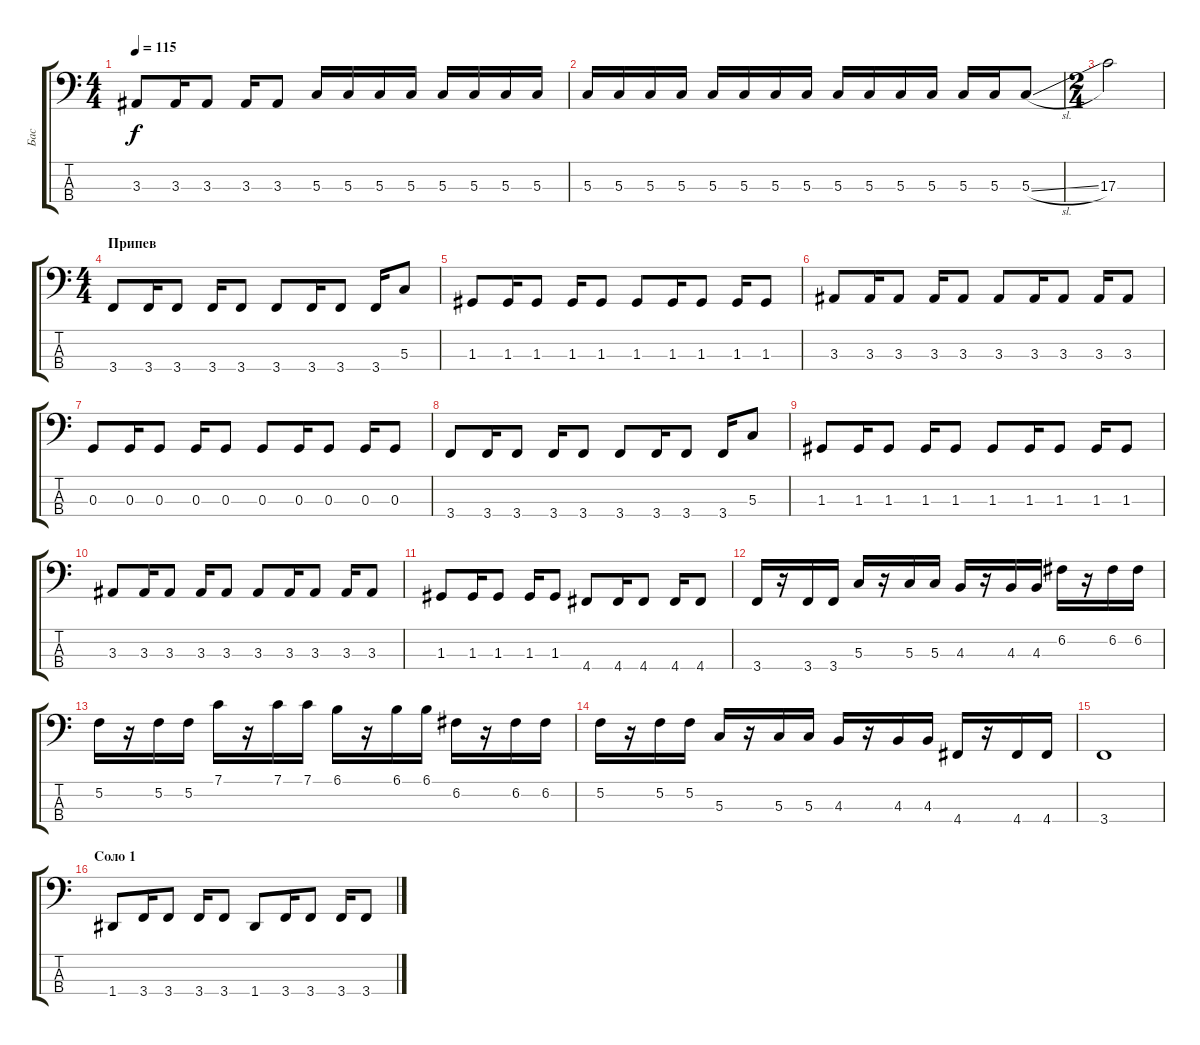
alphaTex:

\track ("Бас" "Бас") {instrument electricbassfinger}
\staff {score tabs}
\tuning (F2 C2 G1 D1) {hide}
\ts (4 4)
\tempo 115
\clef f4
\ks c
3.3.8{dy f} 3.3.16 3.3.8 3.3.16 3.3.8 5.3.16 5.3.16 5.3.16 5.3.16 5.3.16 5.3.16 5.3.16 5.3.16 |
5.3.16 5.3.16 5.3.16 5.3.16 5.3.16 5.3.16 5.3.16 5.3.16 5.3.16 5.3.16 5.3.16 5.3.16 5.3.16 5.3.16 5.3{sl}.8 |
\ts (2 4)
17.3.2 |
\ts (4 4)
\section ("" "Припев")
3.4.8 3.4.16 3.4.8 3.4.16 3.4.8 3.4.8 3.4.16 3.4.8 3.4.16 5.3.8 |
1.3.8 1.3.16 1.3.8 1.3.16 1.3.8 1.3.8 1.3.16 1.3.8 1.3.16 1.3.8 |
3.3.8 3.3.16 3.3.8 3.3.16 3.3.8 3.3.8 3.3.16 3.3.8 3.3.16 3.3.8 |
0.3.8 0.3.16 0.3.8 0.3.16 0.3.8 0.3.8 0.3.16 0.3.8 0.3.16 0.3.8 |
3.4.8 3.4.16 3.4.8 3.4.16 3.4.8 3.4.8 3.4.16 3.4.8 3.4.16 5.3.8 |
1.3.8 1.3.16 1.3.8 1.3.16 1.3.8 1.3.8 1.3.16 1.3.8 1.3.16 1.3.8 |
3.3.8 3.3.16 3.3.8 3.3.16 3.3.8 3.3.8 3.3.16 3.3.8 3.3.16 3.3.8 |
1.3.8 1.3.16 1.3.8 1.3.16 1.3.8 4.4.8 4.4.16 4.4.8 4.4.16 4.4.8 |
\section ("" "")
3.4.16 r.16 3.4.16 3.4.16 5.3.16 r.16 5.3.16 5.3.16 4.3.16 r.16 4.3.16 4.3.16 6.2.16 r.16 6.2.16 6.2.16 |
5.2.16 r.16 5.2.16 5.2.16 7.1.16 r.16 7.1.16 7.1.16 6.1.16 r.16 6.1.16 6.1.16 6.2.16 r.16 6.2.16 6.2.16 |
5.2.16 r.16 5.2.16 5.2.16 5.3.16 r.16 5.3.16 5.3.16 4.3.16 r.16 4.3.16 4.3.16 4.4.16 r.16 4.4.16 4.4.16 |
3.4.1 |
\section ("" "Соло 1")
1.4.8 3.4.16 3.4.8 3.4.16 3.4.8 1.4.8 3.4.16 3.4.8 3.4.16 3.4.8
